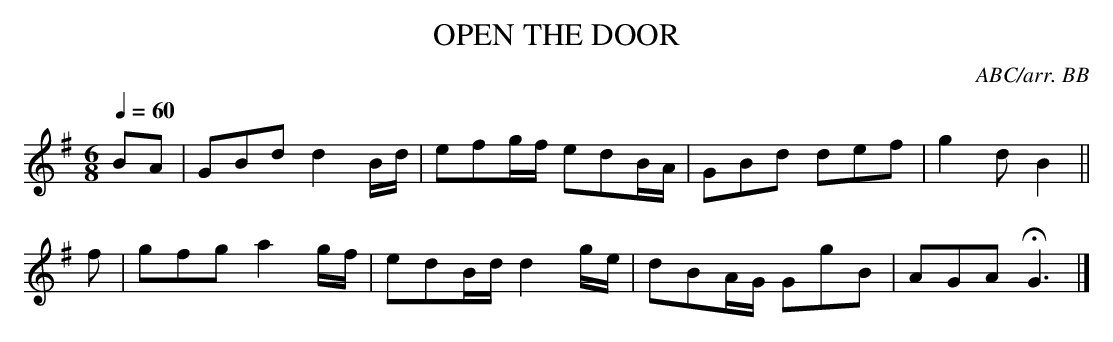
X:1
T:OPEN THE DOOR
C:ABC/arr. BB
Q:1/4=60
L:1/8
M:6/8
K:G
BA|GBd d2B/d/|efg/f/ edB/A/|GBd def|g2d B2 ||
f|gfg a2g/f/|edB/d/ d2g/e/|dBA/G/ GgB|AGA HG3 |]
